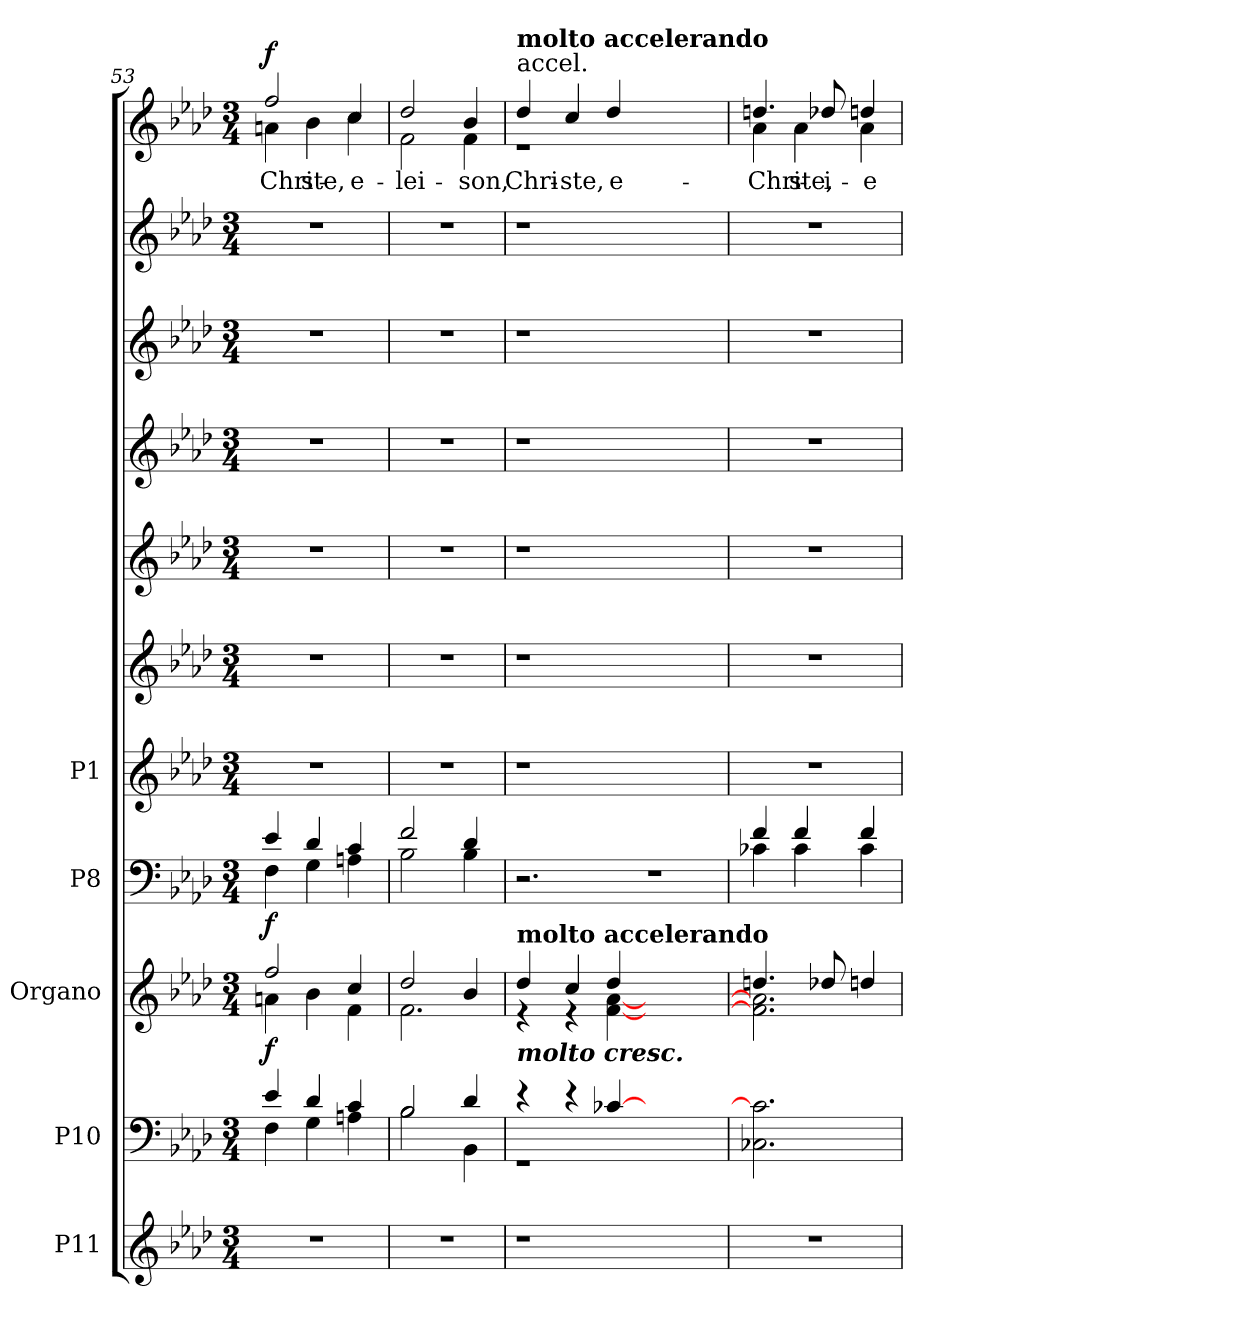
**kern	**kern	**kern	**dynam	**kern	**dynam	**kern	**kern	**kern	**kern	**kern	**kern	**kern	**text	**dynam
*part5	*part4	*part3	*part3	*part2	*part2	*part1	*part1	*part1	*part1	*part1	*part1	*part1	*part1	*part1
*staff11	*staff10	*staff9	*staff9	*staff8	*staff8	*staff7	*staff6	*staff5	*staff4	*staff3	*staff2	*staff1	*staff1	*staff1/2/3/4/5/6/7
*I"P11	*I"P10	*I"Organo	*	*I"P8	*	*I"P1	*	*	*	*	*	*	*	*
!!LO:PB:g=z
*clefG2	*clefF4	*clefG2	*	*clefF4	*	*clefG2	*clefG2	*clefG2	*clefG2	*clefG2	*clefG2	*clefG2	*	*
*k[b-e-a-d-]	*k[b-e-a-d-]	*k[b-e-a-d-]	*	*k[b-e-a-d-]	*	*k[b-e-a-d-]	*k[b-e-a-d-]	*k[b-e-a-d-]	*k[b-e-a-d-]	*k[b-e-a-d-]	*k[b-e-a-d-]	*k[b-e-a-d-]	*	*
*A-:	*A-:	*A-:	*	*A-:	*	*A-:	*A-:	*A-:	*A-:	*A-:	*A-:	*A-:	*	*
*M3/4	*M3/4	*M3/4	*	*M3/4	*	*M3/4	*M3/4	*M3/4	*M3/4	*M3/4	*M3/4	*M3/4	*	*
=53	=53	=53	=53	=53	=53	=53	=53	=53	=53	=53	=53	=53	=53	=53
!LO:N:vis=1	!	!	!	!	!	!LO:N:vis=1	!LO:N:vis=1	!LO:N:vis=1	!LO:N:vis=1	!LO:N:vis=1	!LO:N:vis=1	!	!	!
*	*^	*^	*	*^	*	*	*	*	*	*	*	*	*	*
!	!	!	!	!	!	!	!	!	!	!	!	!	!	!	!	!LO:LY:a:color=#000000	!
*	*	*	*	*	*	*	*	*	*	*	*	*	*	*	*^	*	*
!	!	!	!	!	!	!	!	!	!	!	!	!	!	!	!	!	!LO:LY:b:color=#000000	!
2.r	4e-i/	4Fi\	2ffi/	4ani\	f	4e-i/	4Fi\	f	2.r	2.r	2.r	2.r	2.r	2.r	2ffi/	4ani\	Chri-	f
!	!	!	!	!	!	!	!	!	!	!	!	!	!	!	!	!	!LO:LY:b:color=#000000	!
.	4d-i/	4Gi\	.	4b-i\	.	4d-i/	4Gi\	.	.	.	.	.	.	.	.	4b-i\	-ste,	.
!	!	!	!	!	!	!	!	!	!	!	!	!	!	!	!	!	!LO:LY:a:color=#000000	!
!	!	!	!	!	!	!	!	!	!	!	!	!	!	!	!	!	!LO:LY:b:color=#000000	!
.	4ci/	4Ani\	4cci/	4fi\	.	4ci/	4Ani\	.	.	.	.	.	.	.	4cci/	4cci\	e-	.
=54	=54	=54	=54	=54	=54	=54	=54	=54	=54	=54	=54	=54	=54	=54	=54	=54	=54	=54
!LO:N:vis=1	!	!	!	!	!	!	!	!	!LO:N:vis=1	!LO:N:vis=1	!LO:N:vis=1	!LO:N:vis=1	!LO:N:vis=1	!LO:N:vis=1	!	!	!	!
!	!	!	!	!	!	!	!	!	!	!	!	!	!	!	!	!	!LO:LY:a:color=#000000	!
!	!	!	!	!	!	!	!	!	!	!	!	!	!	!	!	!	!LO:LY:b:color=#000000	!
2.r	2B-i/	2B-i\	2dd-i/	2.fi\	.	2fi/	2B-i\	.	2.r	2.r	2.r	2.r	2.r	2.r	2dd-i/	2fi\	-lei-	.
!	!	!	!	!	!	!	!	!	!	!	!	!	!	!	!	!	!LO:LY:a:color=#000000	!
!	!	!	!	!	!	!	!	!	!	!	!	!	!	!	!	!	!LO:LY:b:color=#000000	!
.	4d-i/	4BB-i\	4b-i/	.	.	4d-i/	4B-i\	.	.	.	.	.	.	.	4b-i/	4fi\	-son,	.
=55	=55	=55	=55	=55	=55	=55	=55	=55	=55	=55	=55	=55	=55	=55	=55	=55	=55	=55
!LO:N:vis=1	!	!LO:N:vis=1	!	!	!	!LO:N:vis=1	!	!	!LO:N:vis=1	!LO:N:vis=1	!LO:N:vis=1	!LO:N:vis=1	!LO:N:vis=1	!LO:N:vis=1	!	!	!	!
*	*	*	*	*	*	*v	*v	*	*	*	*	*	*	*	*	*	*	*
*	*	*	*	*	*	*^	*	*	*	*	*	*	*	*	*	*	*
!	!	!	!	!	!	!	!	!	!	!	!	!	!	!	!LO:TX:t=accel.	!	!	!
!	!	!	!	!	!	!	!	!	!	!	!	!	!	!	!LO:TX:a:B:t=molto accelerando	!	!	!
!	!	!	!LO:TX:b:Bi:t=molto cresc.	!	!	!	!	!	!	!	!	!	!	!	!	!	!	!
!	!	!	!LO:TX:a:B:t=molto accelerando	!	!	!	!	!	!	!	!	!	!	!	!	!	!	!
!	!	!	!	!	!	!	!	!	!	!	!	!	!	!	!	!LO:N:vis=1	!LO:LY:a:color=#000000	!
*	*	*	*	*	*	*v	*v	*	*	*	*	*	*	*	*	*	*	*
2.r	4r	2.r	4dd-i/	4r	.	2.r	.	2.r	2.r	2.r	2.r	2.r	2.r	4dd-i/	2.r	Chri-	.
!	!	!	!	!	!	!	!	!	!	!	!	!	!	!	!	!LO:LY:a:color=#000000	!
.	4r	.	4cci/	4r	.	.	.	.	.	.	.	.	.	4cci/	.	-ste,	.
!	!	!	!	!	!	!	!	!	!	!	!	!	!	!	!	!LO:LY:a:color=#000000	!
.	[4c-Xi/	.	4dd-i/	[4fi\ [4a-i	.	.	.	.	.	.	.	.	.	4dd-i/	.	e-	.
!	!	!	!	!	!	!LO:N:vis=1	!	!	!	!	!	!	!	!	!	!	!
2.ryy	2.ryy	2.ryy	2.ryy	2.ryy	.	2.r	.	2.ryy	2.ryy	2.ryy	2.ryy	2.ryy	2.ryy	2.ryy	2.ryy	.	.
=56	=56	=56	=56	=56	=56	=56	=56	=56	=56	=56	=56	=56	=56	=56	=56	=56	=56
!LO:N:vis=1	!	!	!	!	!	!	!	!LO:N:vis=1	!LO:N:vis=1	!LO:N:vis=1	!LO:N:vis=1	!LO:N:vis=1	!LO:N:vis=1	!	!	!	!
*	*v	*v	*	*	*	*^	*	*	*	*	*	*	*	*	*	*	*
*	*^	*	*	*	*	*	*	*	*	*	*	*	*	*	*	*	*
!	!	!	!	!	!	!	!	!	!	!	!	!	!	!	!	!	!LO:LY:a:color=#000000	!
*	*v	*v	*	*	*	*	*	*	*	*	*	*	*	*	*	*	*	*
*	*^	*	*	*	*	*	*	*	*	*	*	*	*	*	*	*	*
!	!	!	!	!	!	!	!	!	!	!	!	!	!	!	!	!	!LO:LY:b:color=#000000	!
*	*v	*v	*	*	*	*	*	*	*	*	*	*	*	*	*	*	*	*
2.r	2.C-Xi\ 2.c-i]	4.ddni/	2.fi\] 2.a-i]	.	4fi/	4c-Xi\	.	2.r	2.r	2.r	2.r	2.r	2.r	4.ddni/	4a-i\	Chri-	.
!	!	!	!	!	!	!	!	!	!	!	!	!	!	!	!	!LO:LY:b:color=#000000	!
.	.	.	.	.	4fi/	4c-i\	.	.	.	.	.	.	.	.	4a-i\	-ste,	.
!	!	!	!	!	!	!	!	!	!	!	!	!	!	!	!	!LO:LY:a:color=#000000	!
.	.	8dd-Xi/	.	.	.	.	.	.	.	.	.	.	.	8dd-Xi/	.	-i-	.
!	!	!	!	!	!	!	!	!	!	!	!	!	!	!	!	!LO:LY:a:color=#000000	!
!	!	!	!	!	!	!	!	!	!	!	!	!	!	!	!	!LO:LY:b:color=#000000	!
.	.	4ddni/	.	.	4fi/	4c-i\	.	.	.	.	.	.	.	4ddni/	4a-i\	e-	.
*	*	*v	*v	*	*	*	*	*	*	*	*	*	*	*v	*v	*	*
*	*	*	*	*v	*v	*	*	*	*	*	*	*	*	*	*
=	=	=	=	=	=	=	=	=	=	=	=	=	=	=
*-	*-	*-	*-	*-	*-	*-	*-	*-	*-	*-	*-	*-	*-	*-
